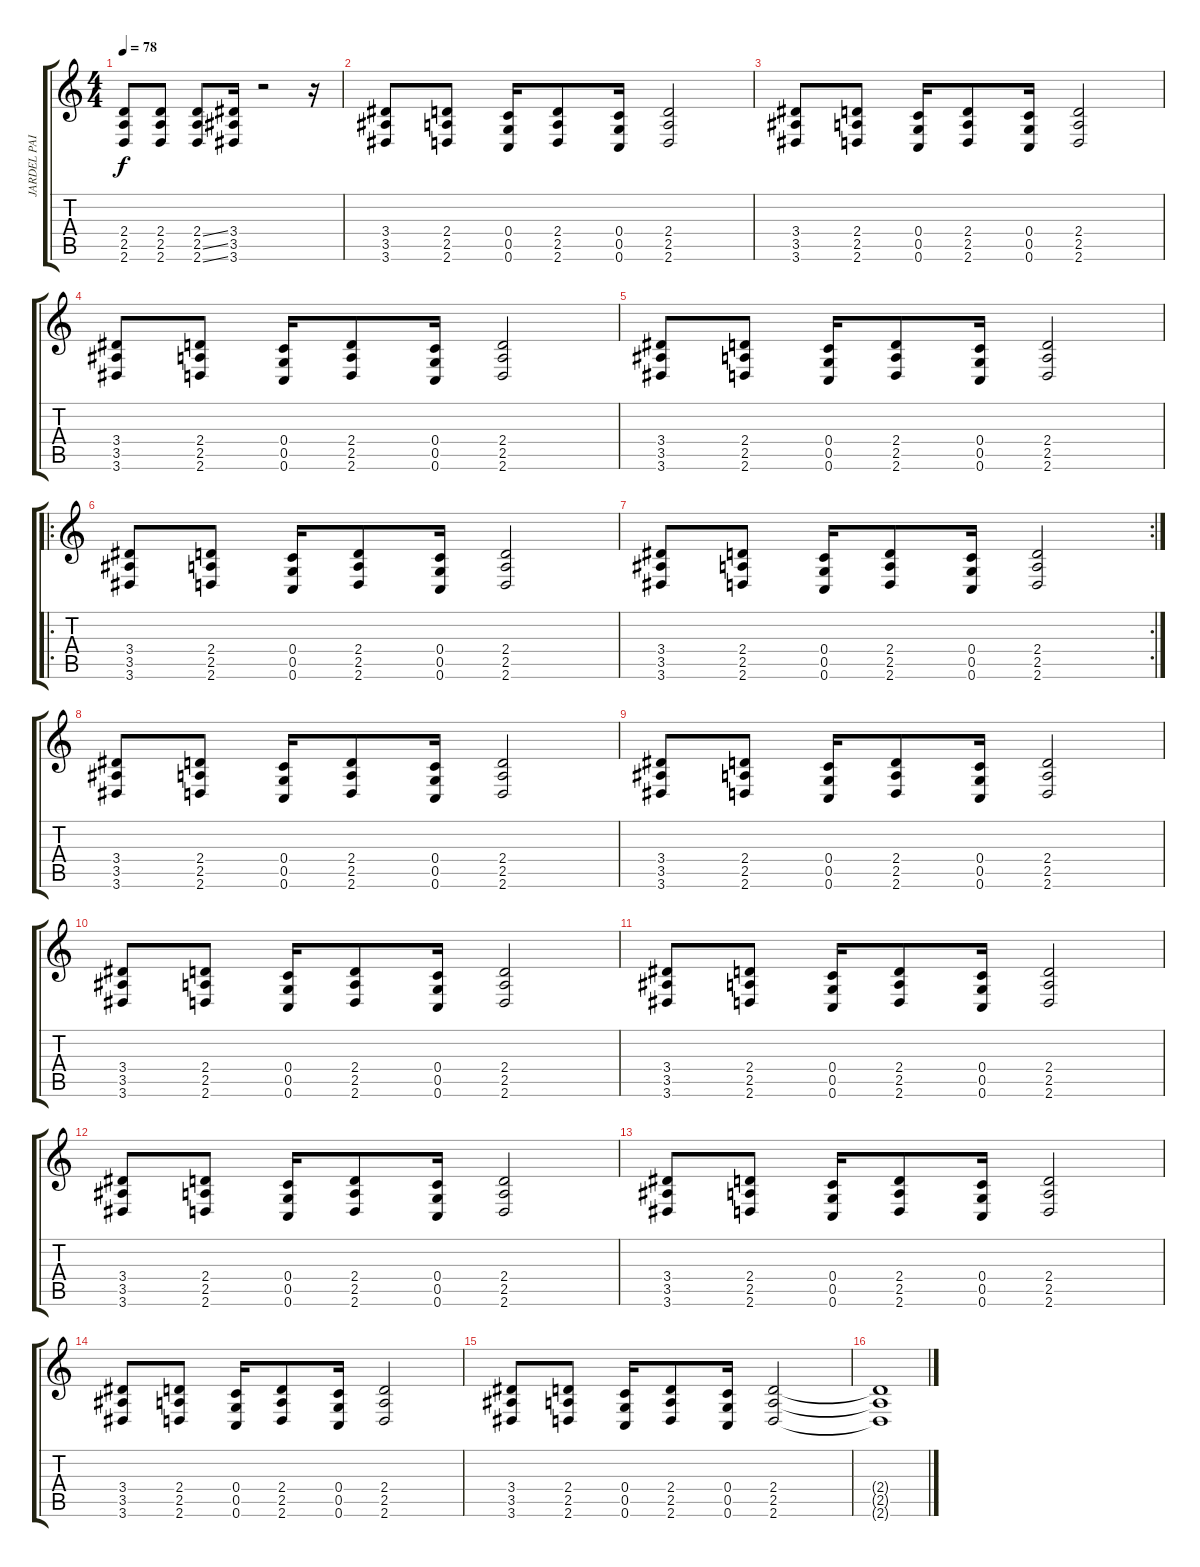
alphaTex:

\track ("JARDEL PAISANTE" "JARDEL PAI") {instrument distortionguitar}
\staff {score tabs}
\tuning (D4 A3 F3 C3 G2 C2) {hide}
\ts (4 4)
\tempo 78
\clef g2
\ks c
(2.4 2.5 2.6).8{dy f} (2.4 2.5 2.6).8 (2.4{ss} 2.5{ss} 2.6{ss}).8 (3.4 3.5 3.6).16 r.2 r.16 |
(3.4 3.5 3.6).8 (2.4 2.5 2.6).8 (0.4 0.5 0.6).16 (2.4 2.5 2.6).8 (0.4 0.5 0.6).16 (2.4 2.5 2.6).2 |
(3.4 3.5 3.6).8 (2.4 2.5 2.6).8 (0.4 0.5 0.6).16 (2.4 2.5 2.6).8 (0.4 0.5 0.6).16 (2.4 2.5 2.6).2 |
(3.4 3.5 3.6).8 (2.4 2.5 2.6).8 (0.4 0.5 0.6).16 (2.4 2.5 2.6).8 (0.4 0.5 0.6).16 (2.4 2.5 2.6).2 |
(3.4 3.5 3.6).8 (2.4 2.5 2.6).8 (0.4 0.5 0.6).16 (2.4 2.5 2.6).8 (0.4 0.5 0.6).16 (2.4 2.5 2.6).2 |
\ro
(3.4 3.5 3.6).8 (2.4 2.5 2.6).8 (0.4 0.5 0.6).16 (2.4 2.5 2.6).8 (0.4 0.5 0.6).16 (2.4 2.5 2.6).2 |
\rc 2
(3.4 3.5 3.6).8 (2.4 2.5 2.6).8 (0.4 0.5 0.6).16 (2.4 2.5 2.6).8 (0.4 0.5 0.6).16 (2.4 2.5 2.6).2 |
(3.4 3.5 3.6).8 (2.4 2.5 2.6).8 (0.4 0.5 0.6).16 (2.4 2.5 2.6).8 (0.4 0.5 0.6).16 (2.4 2.5 2.6).2 |
(3.4 3.5 3.6).8 (2.4 2.5 2.6).8 (0.4 0.5 0.6).16 (2.4 2.5 2.6).8 (0.4 0.5 0.6).16 (2.4 2.5 2.6).2 |
(3.4 3.5 3.6).8 (2.4 2.5 2.6).8 (0.4 0.5 0.6).16 (2.4 2.5 2.6).8 (0.4 0.5 0.6).16 (2.4 2.5 2.6).2 |
(3.4 3.5 3.6).8 (2.4 2.5 2.6).8 (0.4 0.5 0.6).16 (2.4 2.5 2.6).8 (0.4 0.5 0.6).16 (2.4 2.5 2.6).2 |
(3.4 3.5 3.6).8 (2.4 2.5 2.6).8 (0.4 0.5 0.6).16 (2.4 2.5 2.6).8 (0.4 0.5 0.6).16 (2.4 2.5 2.6).2 |
(3.4 3.5 3.6).8 (2.4 2.5 2.6).8 (0.4 0.5 0.6).16 (2.4 2.5 2.6).8 (0.4 0.5 0.6).16 (2.4 2.5 2.6).2 |
(3.4 3.5 3.6).8 (2.4 2.5 2.6).8 (0.4 0.5 0.6).16 (2.4 2.5 2.6).8 (0.4 0.5 0.6).16 (2.4 2.5 2.6).2 |
(3.4 3.5 3.6).8 (2.4 2.5 2.6).8 (0.4 0.5 0.6).16 (2.4 2.5 2.6).8 (0.4 0.5 0.6).16 (2.4 2.5 2.6).2 |
(2.4{t} 2.5{t} 2.6{t}).1
